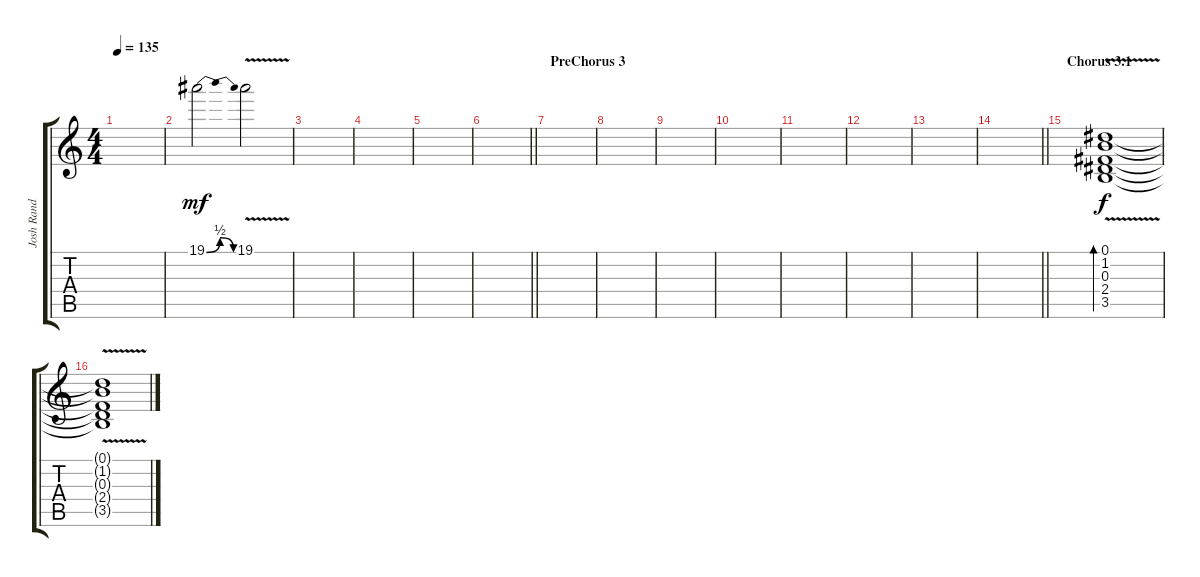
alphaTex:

\track ("Josh Rand (Solo)" "Josh Rand ") {instrument distortionguitar}
\staff {score tabs}
\tuning (Eb4 Bb3 Gb3 Db3 Ab2 Eb2) {hide}
\ts (4 4)
\tempo 135
\clef g2
\ks c
|
19.1{be (bendrelease 0 0 55 2 58 2 60 0)}.2{dy mf volume 13} 19.1{v}.2 |
|
|
|
\barLineRight lightlight
|
\section ("" "PreChorus 3")
|
|
|
|
|
|
|
\barLineRight lightlight
|
\section ("" "Chorus 3.1")
(0.1{v} 1.2{v} 0.3{v} 2.4{v} 3.5{v}).1{bd 120 dy f instrument electricguitarclean} |
(0.1{t} 1.2{t} 0.3{t} 2.4{t} 3.5{t}).1
